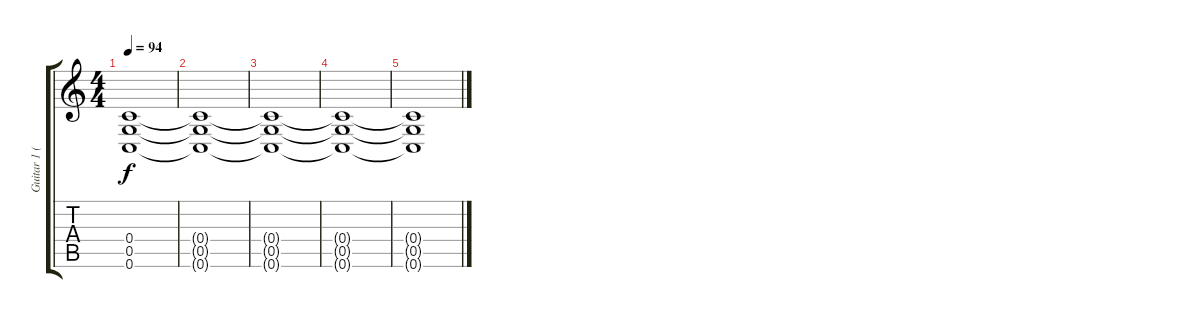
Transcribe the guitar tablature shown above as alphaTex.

\track ("Guitar 1 (Dan Jacobs)" "Guitar 1 (") {instrument distortionguitar}
\staff {score tabs}
\tuning (D4 A3 F3 C3 G2 C2) {hide}
\ts (4 4)
\tempo 94
\clef g2
\ks c
(0.4 0.5 0.6).1{dy f volume 8} |
(0.4{t} 0.5{t} 0.6{t}).1 |
(0.4{t} 0.5{t} 0.6{t}).1{volume 0} |
(0.4{t} 0.5{t} 0.6{t}).1 |
(0.4{t} 0.5{t} 0.6{t}).1
